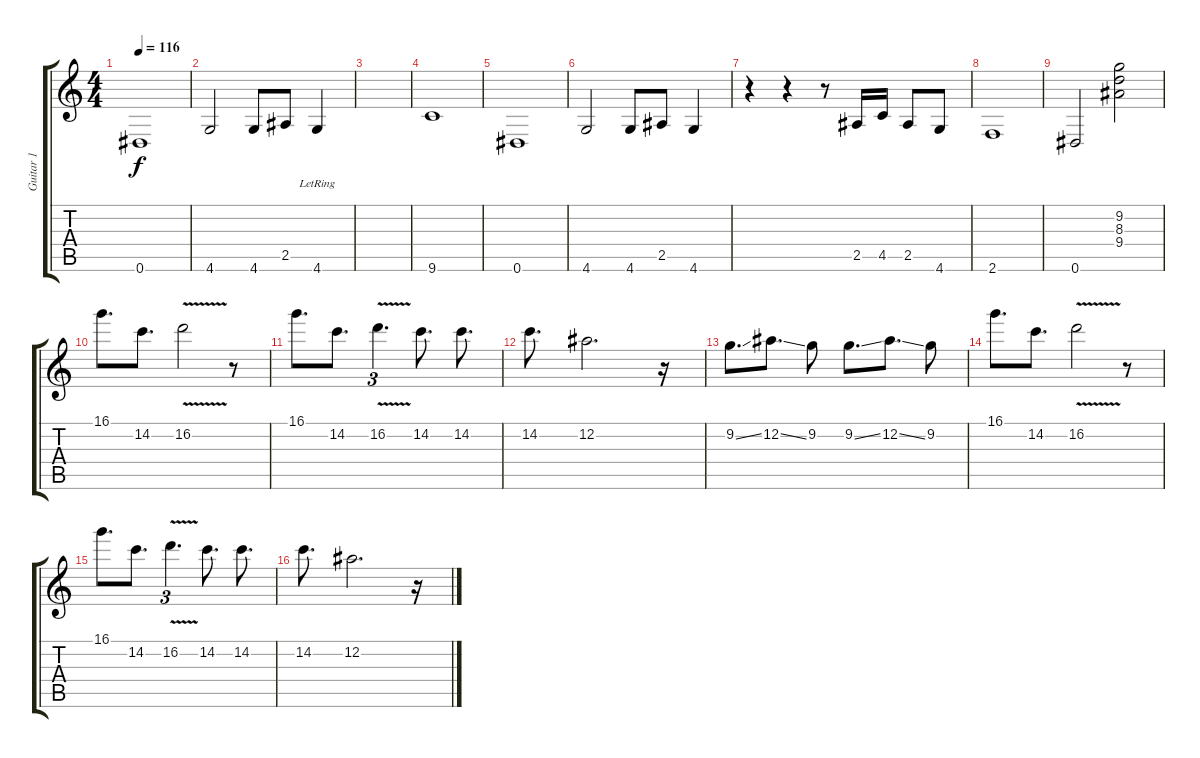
\track ("Guitar 1" "Guitar 1") {instrument electricguitarjazz bank 255}
\staff {score tabs}
\tuning (Eb4 Bb3 Gb3 Db3 Ab2 Eb2) {hide}
\ts (4 4)
\tempo 116
\clef g2
\ks c
0.6.1{dy f} |
4.6.2 4.6.8 2.5.8 4.6{lr}.4 |
|
9.6.1 |
0.6.1 |
4.6.2 4.6.8 2.5.8 4.6.4 |
r.4 r.4 r.8 2.5.16 4.5.16 2.5.8 4.6.8 |
2.6.1 |
0.6.2 (9.2 8.3 9.4).2 |
16.1.8{d} 14.2.8{d} 16.2{v}.2 r.8 |
16.1.8{d} 14.2.8{d} 16.2{v}.4{d tu (3 2)} 14.2.8{d} 14.2.8{d} |
14.2.8{d} 12.2.2{d} r.16 |
9.2{ss}.8{d} 12.2{ss}.8{d} 9.2.8 9.2{ss}.8{d} 12.2{ss}.8{d} 9.2.8 |
16.1.8{d} 14.2.8{d} 16.2{v}.2 r.8 |
16.1.8{d} 14.2.8{d} 16.2{v}.4{d tu (3 2)} 14.2.8{d} 14.2.8{d} |
14.2.8{d} 12.2.2{d} r.16
